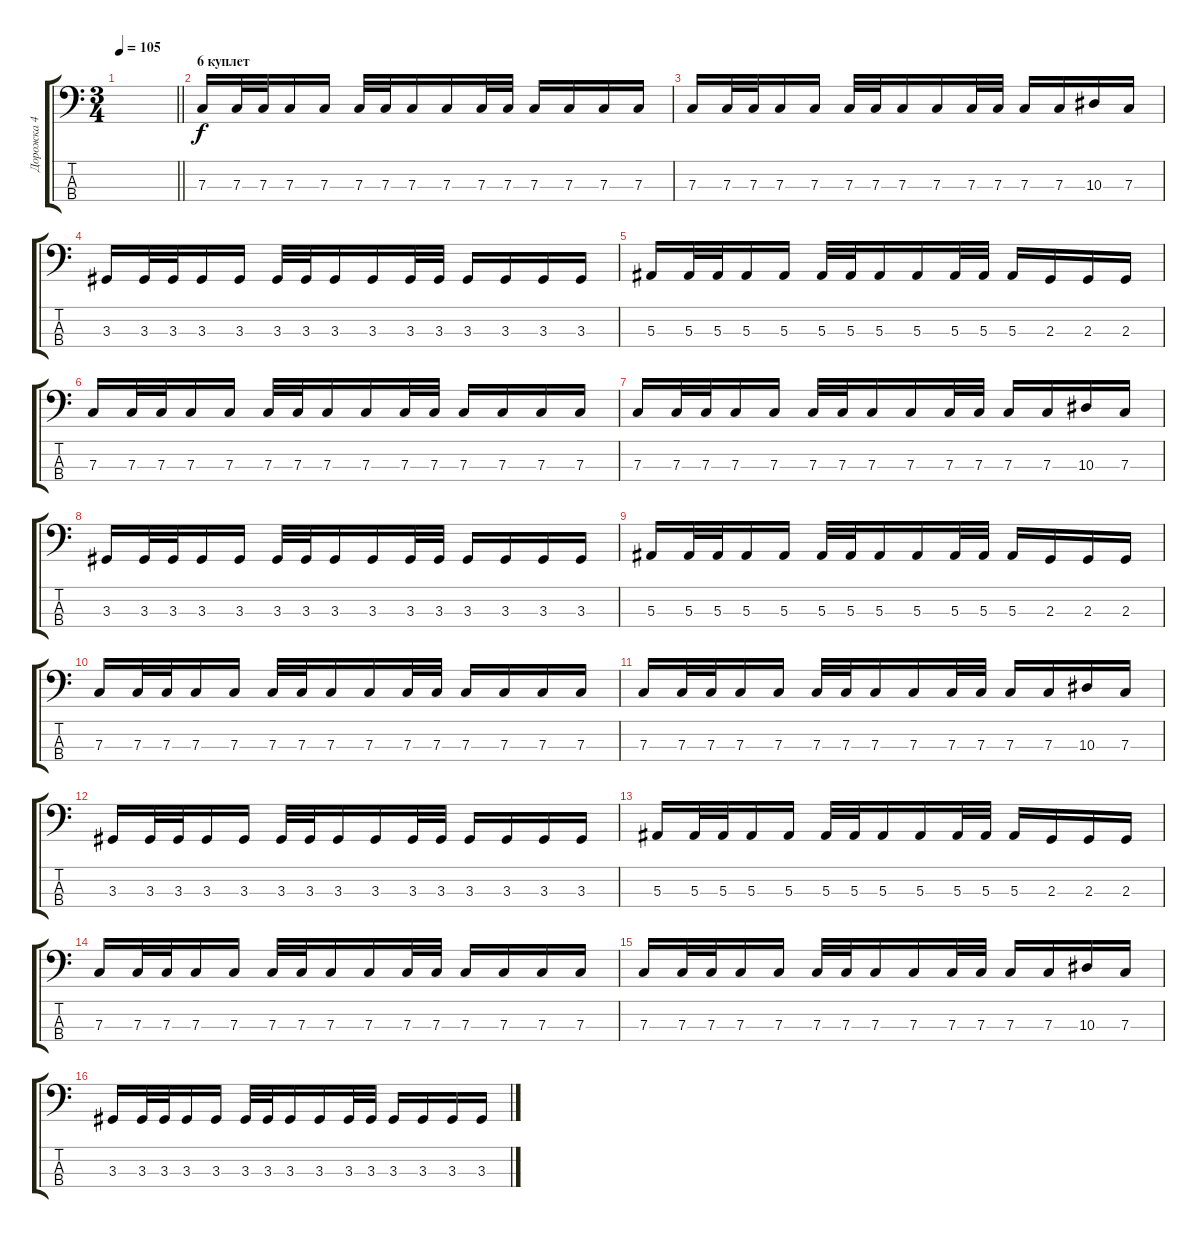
\track ("Дорожка 4" "Дорожка 4") {instrument slapbass1}
\staff {score tabs}
\tuning (Eb2 Bb1 F1 C1) {hide}
\ts (3 4)
\tempo 105
\clef f4
\barLineRight lightlight
\ks c
|
\section ("" "6 куплет")
7.3.16 7.3.32 7.3.32 7.3.16 7.3.16 7.3.32 7.3.32 7.3.16 7.3.16 7.3.32 7.3.32 7.3.16 7.3.16 7.3.16 7.3.16 |
7.3.16 7.3.32 7.3.32 7.3.16 7.3.16 7.3.32 7.3.32 7.3.16 7.3.16 7.3.32 7.3.32 7.3.16 7.3.16 10.3.16 7.3.16 |
3.3.16 3.3.32 3.3.32 3.3.16 3.3.16 3.3.32 3.3.32 3.3.16 3.3.16 3.3.32 3.3.32 3.3.16 3.3.16 3.3.16 3.3.16 |
5.3.16 5.3.32 5.3.32 5.3.16 5.3.16 5.3.32 5.3.32 5.3.16 5.3.16 5.3.32 5.3.32 5.3.16 2.3.16 2.3.16 2.3.16 |
7.3.16 7.3.32 7.3.32 7.3.16 7.3.16 7.3.32 7.3.32 7.3.16 7.3.16 7.3.32 7.3.32 7.3.16 7.3.16 7.3.16 7.3.16 |
7.3.16 7.3.32 7.3.32 7.3.16 7.3.16 7.3.32 7.3.32 7.3.16 7.3.16 7.3.32 7.3.32 7.3.16 7.3.16 10.3.16 7.3.16 |
3.3.16 3.3.32 3.3.32 3.3.16 3.3.16 3.3.32 3.3.32 3.3.16 3.3.16 3.3.32 3.3.32 3.3.16 3.3.16 3.3.16 3.3.16 |
5.3.16 5.3.32 5.3.32 5.3.16 5.3.16 5.3.32 5.3.32 5.3.16 5.3.16 5.3.32 5.3.32 5.3.16 2.3.16 2.3.16 2.3.16 |
7.3.16 7.3.32 7.3.32 7.3.16 7.3.16 7.3.32 7.3.32 7.3.16 7.3.16 7.3.32 7.3.32 7.3.16 7.3.16 7.3.16 7.3.16 |
7.3.16 7.3.32 7.3.32 7.3.16 7.3.16 7.3.32 7.3.32 7.3.16 7.3.16 7.3.32 7.3.32 7.3.16 7.3.16 10.3.16 7.3.16 |
3.3.16 3.3.32 3.3.32 3.3.16 3.3.16 3.3.32 3.3.32 3.3.16 3.3.16 3.3.32 3.3.32 3.3.16 3.3.16 3.3.16 3.3.16 |
5.3.16 5.3.32 5.3.32 5.3.16 5.3.16 5.3.32 5.3.32 5.3.16 5.3.16 5.3.32 5.3.32 5.3.16 2.3.16 2.3.16 2.3.16 |
7.3.16 7.3.32 7.3.32 7.3.16 7.3.16 7.3.32 7.3.32 7.3.16 7.3.16 7.3.32 7.3.32 7.3.16 7.3.16 7.3.16 7.3.16 |
7.3.16 7.3.32 7.3.32 7.3.16 7.3.16 7.3.32 7.3.32 7.3.16 7.3.16 7.3.32 7.3.32 7.3.16 7.3.16 10.3.16 7.3.16 |
3.3.16 3.3.32 3.3.32 3.3.16 3.3.16 3.3.32 3.3.32 3.3.16 3.3.16 3.3.32 3.3.32 3.3.16 3.3.16 3.3.16 3.3.16
